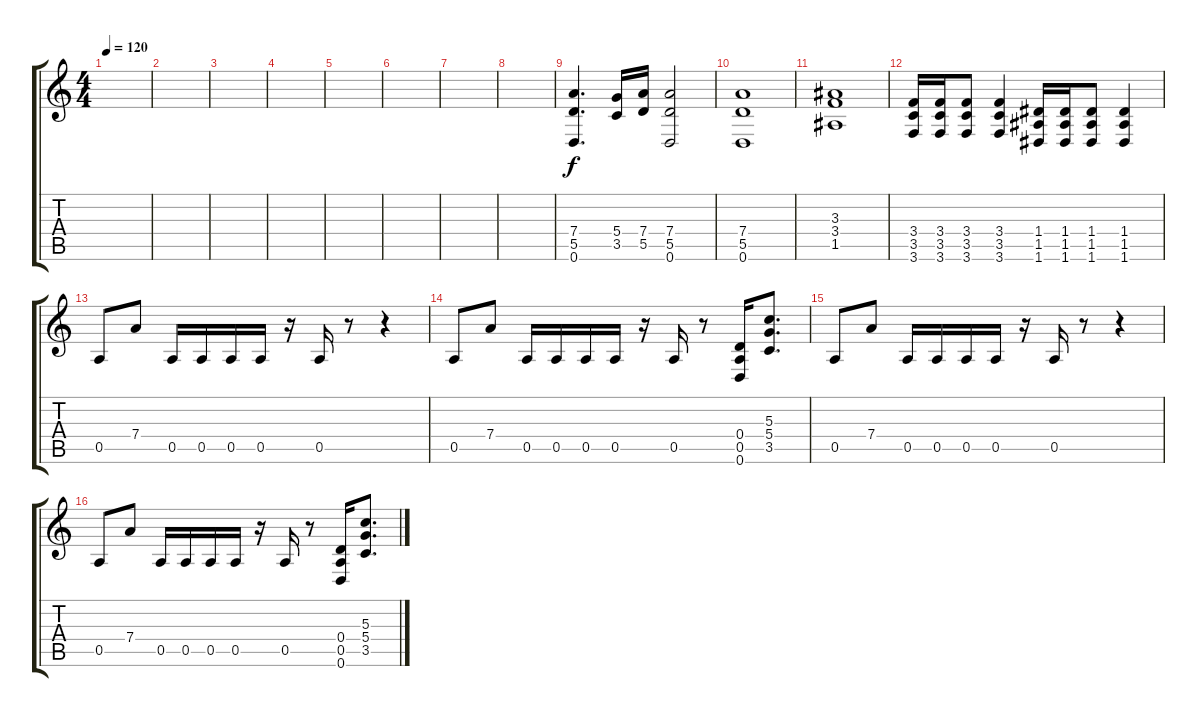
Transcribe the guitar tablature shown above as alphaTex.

\track "" {instrument distortionguitar}
\staff {score tabs}
\tuning (E4 B3 G3 D3 A2 D2) {hide}
\ts (4 4)
\tempo 120
\clef g2
\ks c
|
|
|
|
|
|
|
|
(7.4 5.5 0.6).4{d} (5.4 3.5).16 (7.4 5.5).16 (7.4 5.5 0.6).2 |
(7.4 5.5 0.6).1 |
(3.3 3.4 1.5).1 |
(3.4 3.5 3.6).16 (3.4 3.5 3.6).16 (3.4 3.5 3.6).8 (3.4 3.5 3.6).4 (1.4 1.5 1.6).16 (1.4 1.5 1.6).16 (1.4 1.5 1.6).8 (1.4 1.5 1.6).4 |
0.5.8 7.4.8 0.5.16 0.5.16 0.5.16 0.5.16 r.16 0.5.16 r.8 r.4 |
0.5.8 7.4.8 0.5.16 0.5.16 0.5.16 0.5.16 r.16 0.5.16 r.8 (0.4 0.5 0.6).16 (5.3 5.4 3.5).8{d} |
0.5.8 7.4.8 0.5.16 0.5.16 0.5.16 0.5.16 r.16 0.5.16 r.8 r.4 |
0.5.8 7.4.8 0.5.16 0.5.16 0.5.16 0.5.16 r.16 0.5.16 r.8 (0.4 0.5 0.6).16 (5.3 5.4 3.5).8{d}
